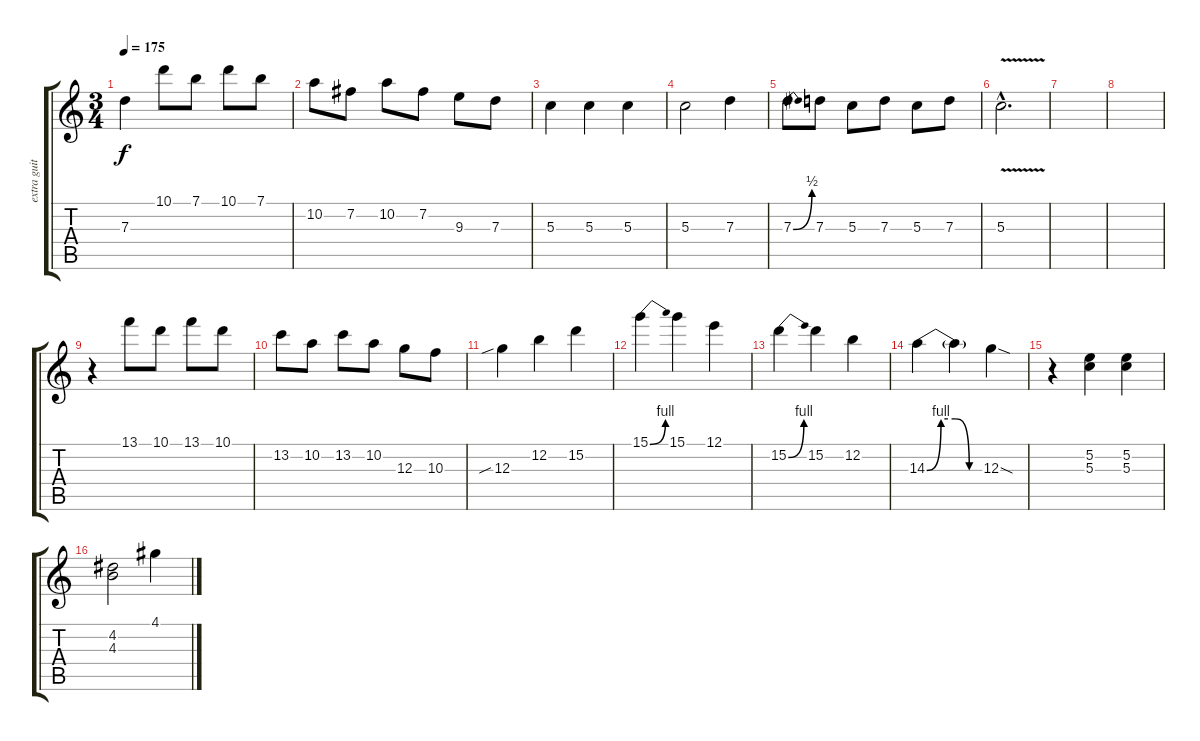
\track ("extra guitar" "extra guit") {instrument electricguitarjazz}
\staff {score tabs}
\tuning (E4 B3 G3 D3 A2 E2) {hide}
\ts (3 4)
\tempo 175
\clef g2
\ks c
7.3.4{dy f} 10.1.8 7.1.8 10.1.8 7.1.8 |
10.2.8 7.2.8 10.2.8 7.2.8 9.3.8 7.3.8 |
5.3.4 5.3.4 5.3.4 |
5.3.2 7.3.4 |
7.3{be (bend 0 0 60 2)}.8 7.3.8 5.3.8 7.3.8 5.3.8 7.3.8 |
5.3{v hac}.2{d} |
|
|
r.4 13.1.8 10.1.8 13.1.8 10.1.8 |
13.2.8 10.2.8 13.2.8 10.2.8 12.3.8 10.3.8 |
12.3{sib}.4 12.2.4 15.2.4 |
15.1{be (bend 0 0 60 4)}.4 15.1.4 12.1.4 |
15.2{be (bend 0 0 60 4)}.4 15.2.4 12.2.4 |
14.3{be (custom 0 0 15 4 30 4 45 0 60 0)}.4 14.3{t}.4 12.3{sod}.4 |
r.4 (5.2 5.3).4 (5.2 5.3).4 |
(4.2 4.3).2 4.1.4
